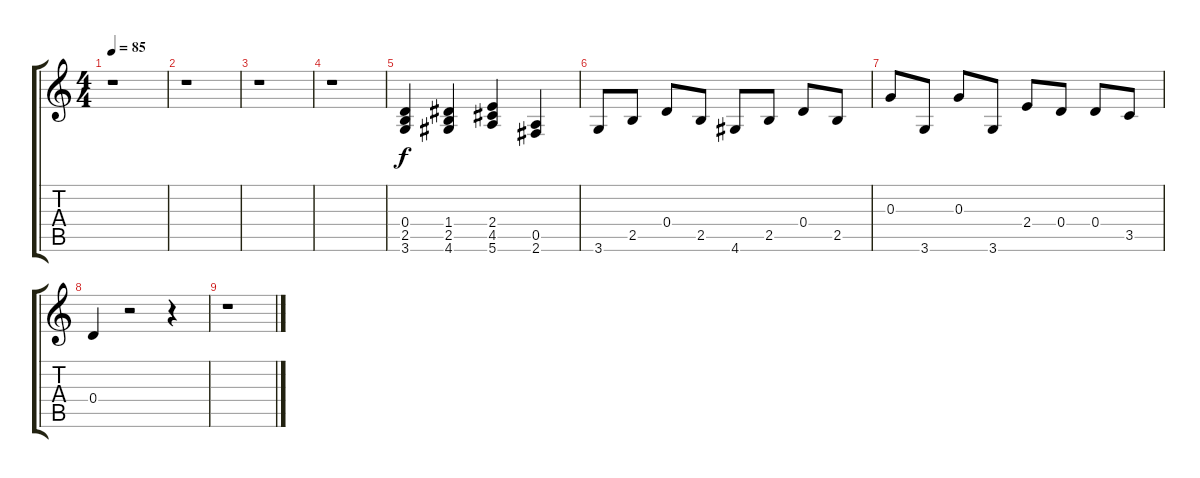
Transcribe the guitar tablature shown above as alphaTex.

\track "" {instrument synthbass1}
\staff {score tabs}
\tuning (E4 B3 G3 D3 A2 E2) {hide}
\ts (4 4)
\tempo 85
\clef g2
\ks c
r.1{dy f} |
r.1 |
r.1 |
r.1 |
(0.4 2.5 3.6).4 (1.4 2.5 4.6).4 (2.4 4.5 5.6).4 (0.5 2.6).4 |
3.6.8 2.5.8 0.4.8 2.5.8 4.6.8 2.5.8 0.4.8 2.5.8 |
0.3.8 3.6.8 0.3.8 3.6.8 2.4.8 0.4.8 0.4.8 3.5.8 |
0.4.4 r.2 r.4 |
r.1
